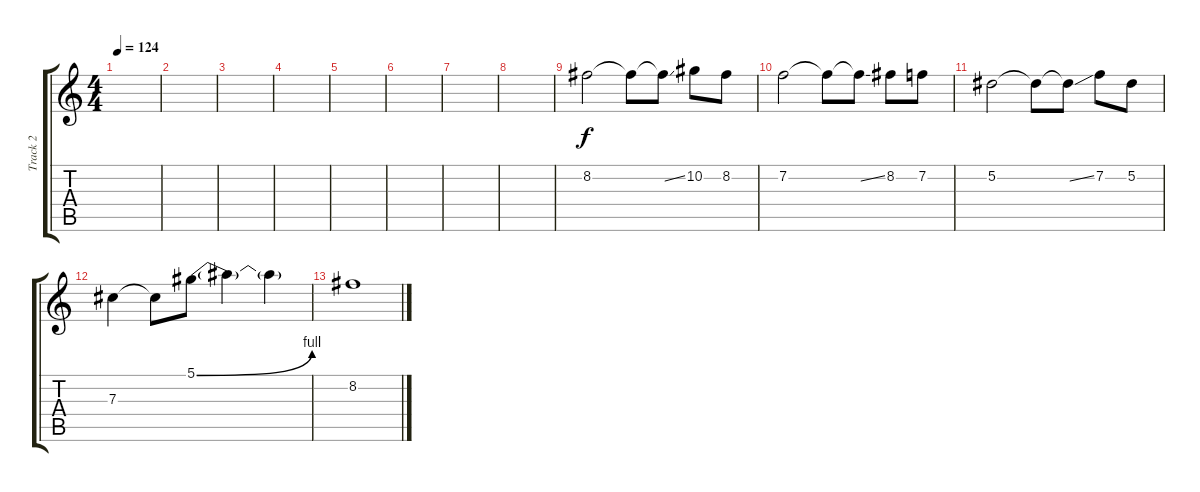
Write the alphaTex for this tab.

\track ("Track 2" "Track 2") {instrument electricguitarclean}
\staff {score tabs}
\tuning (Eb4 Bb3 Gb3 Db3 Ab2 Eb2) {hide}
\ts (4 4)
\tempo 124
\clef g2
\ks c
|
|
|
|
|
|
|
|
8.2.2{instrument distortionguitar} 8.2{t}.8 8.2{ss t}.8 10.2.8 8.2.8 |
7.2.2 7.2{t}.8 7.2{ss t}.8 8.2.8 7.2.8 |
5.2.2 5.2{t}.8 5.2{ss t}.8 7.2.8 5.2.8 |
7.3.4 7.3{t}.8 5.1{be (bend 0 0 60 4)}.8 5.1{t}.4 5.1{t}.4 |
8.2.1
